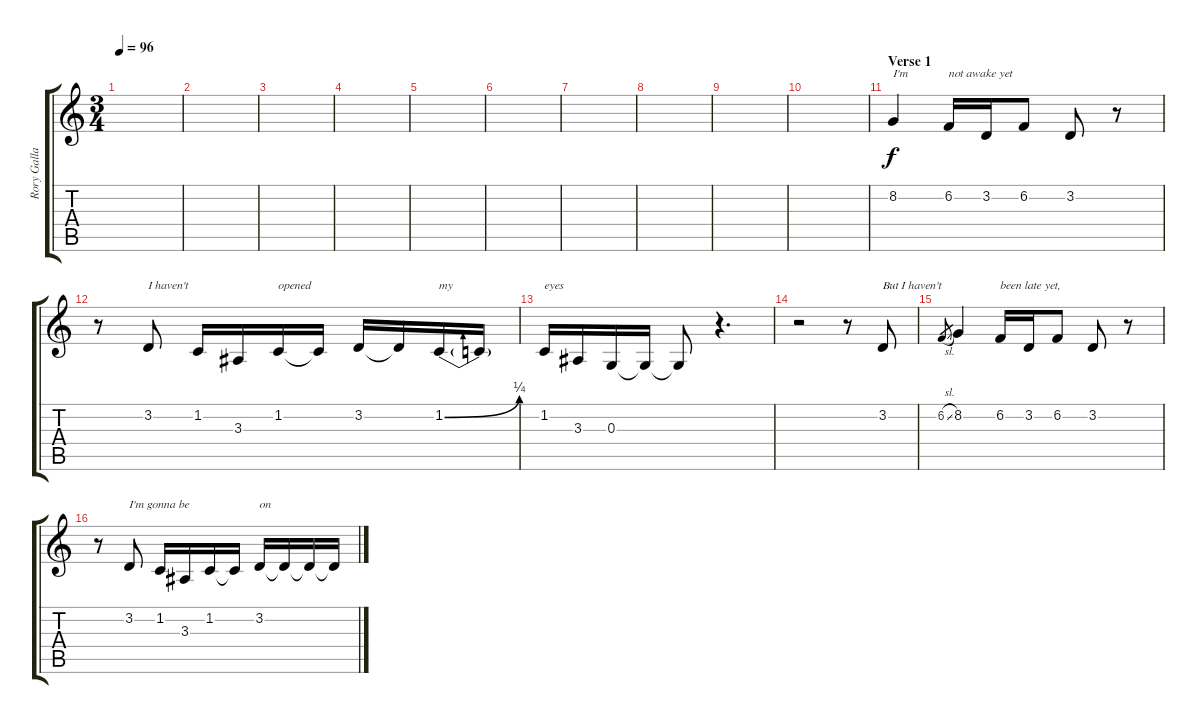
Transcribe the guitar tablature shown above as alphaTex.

\track ("Rory Gallagher Vocals" "Rory Galla") {instrument cello}
\staff {score tabs}
\tuning (E4 B3 G3 D3 A2 E2) {hide}
\ts (3 4)
\tempo 96
\clef g2
\ks c
|
|
|
|
|
|
|
|
|
|
\section ("" "Verse 1")
8.2.4{txt "I'm"} 6.2.16{txt "not awake yet"} 3.2.16 6.2.8 3.2.8 r.8 |
r.8 3.2.8{txt "I haven't"} 1.2.16 3.3.16 1.2.16{txt "opened"} 1.2{t}.16 3.2.16 3.2{t}.16 1.2{be (bend 0 0 60 1)}.16{txt "my"} 1.2{t}.16 |
1.2.16{txt "eyes"} 3.3.16 0.3.16 0.3{t}.16 0.3{t}.8 r.4{d} |
r.2 r.8 3.2.8{txt "But I haven't"} |
6.2{sl}.8{gr} 8.2.4 6.2.16{txt "been late yet,"} 3.2.16 6.2.8 3.2.8 r.8 |
r.8 3.2.8{txt "I'm gonna be"} 1.2.16 3.3.16 1.2.16 1.2{t}.16 3.2.16{txt "on"} 3.2{t}.16 3.2{t}.16 3.2{t}.16
